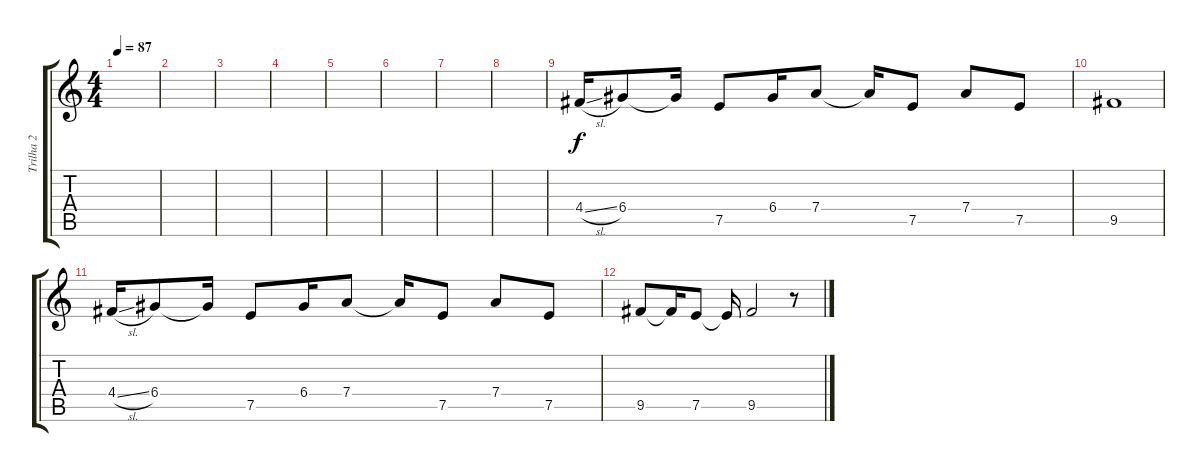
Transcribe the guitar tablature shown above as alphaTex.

\track ("Trilha 2" "Trilha 2") {instrument distortionguitar}
\staff {score tabs}
\tuning (E4 B3 G3 D3 A2 D2) {hide}
\ts (4 4)
\tempo 87
\clef g2
\ks c
|
|
|
|
|
|
|
|
4.4{sl}.16 6.4.8 6.4{t}.16 7.5.8 6.4.16 7.4.8 7.4{t}.16 7.5.8 7.4.8 7.5.8 |
9.5.1 |
4.4{sl}.16 6.4.8 6.4{t}.16 7.5.8 6.4.16 7.4.8 7.4{t}.16 7.5.8 7.4.8 7.5.8 |
9.5.8 9.5{t}.16 7.5.8 7.5{t}.16 9.5.2 r.8
